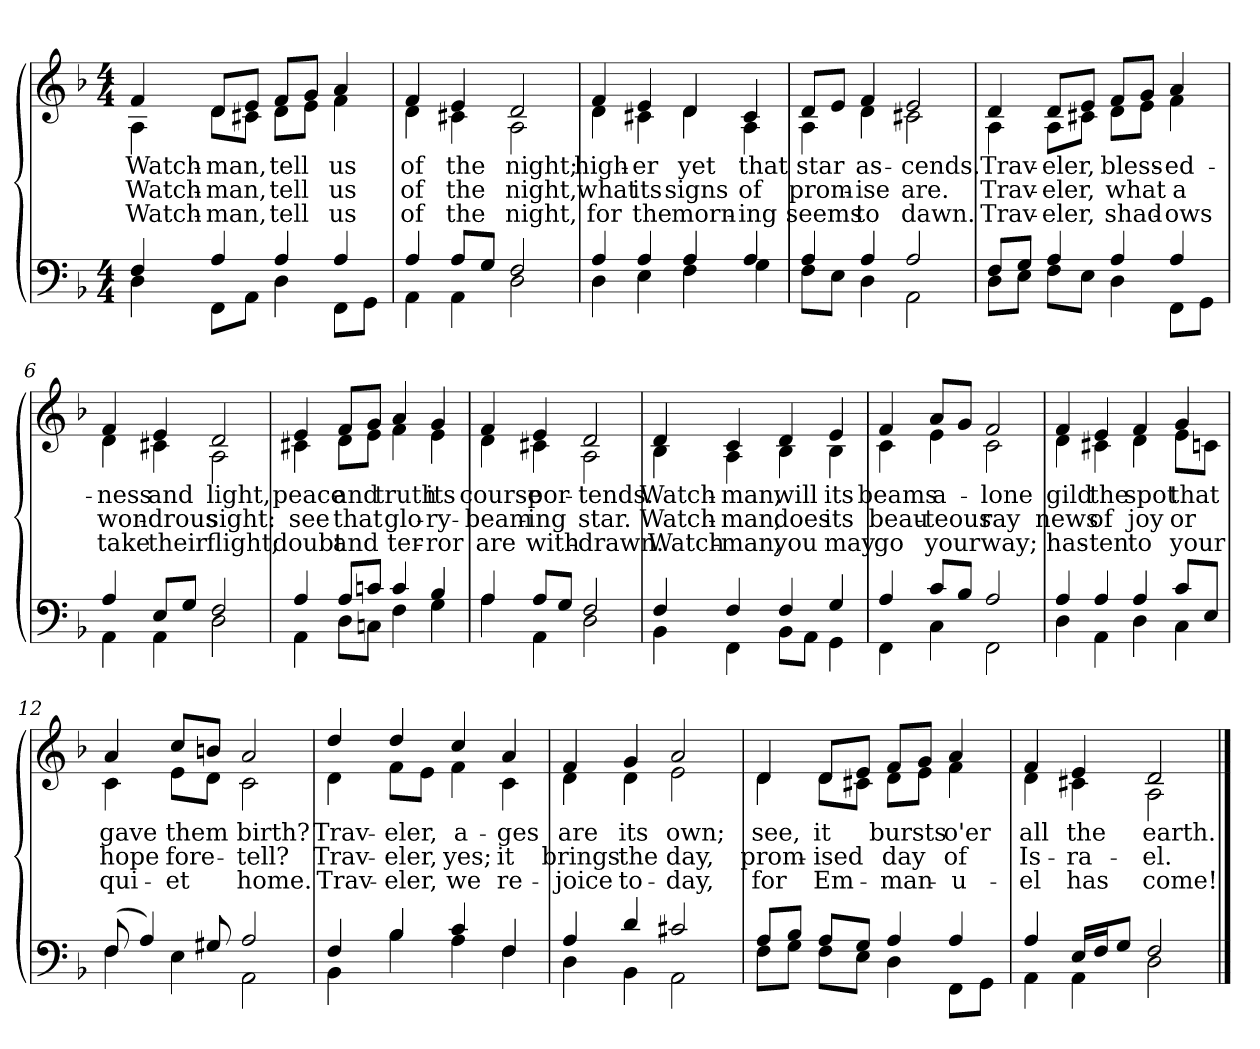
**kern	**kern	**text	**text	**text
*part2	*part1	*part1	*part1	*part1
*staff2	*staff1	*staff1	*staff1	*staff1
*clefF4	*clefG2	*	*	*
*k[b-]	*k[b-]	*	*	*
*M4/4	*M4/4	*	*	*
=1	=1	=1	=1	=1
*^	*	*	*	*
!	!	!LO:TX:b:i:t=Verse	!	!	!
!	!	!	!LO:LY:b	!LO:LY:b	!LO:LY:b
*	*	*^	*	*	*
4F/	4D\	4f/	4A\	Watch-	Watch-	Watch-
!	!	!	!	!LO:LY:b	!LO:LY:b	!LO:LY:b
4A/	8FF\L	8d/L	8d\L	-man,	-man,	-man,
.	8AA\J	8e/J	8c#X\J	.	.	.
!	!	!	!	!LO:LY:b	!LO:LY:b	!LO:LY:b
4A/	4D\	8f/L	8d\L	tell	tell	tell
.	.	8g/J	8e\J	.	.	.
!	!	!	!	!LO:LY:b	!LO:LY:b	!LO:LY:b
4A/	8FF\L	4a/	4f\	us	us	us
.	8GG\J	.	.	.	.	.
=2	=2	=2	=2	=2	=2	=2
!	!	!	!	!LO:LY:b	!LO:LY:b	!LO:LY:b
4A/	4AA\	4f/	4d\	of	of	of
!	!	!	!	!LO:LY:b	!LO:LY:b	!LO:LY:b
8A/L	4AA\	4e/	4c#X\	the	the	the
8G/J	.	.	.	.	.	.
!	!	!	!	!LO:LY:b	!LO:LY:b	!LO:LY:b
2F/	2D\	2d/	2A\	night;	night,	night,
!!LO:LB:g=z	!!
=3	=3	=3	=3	=3	=3	=3
!	!	!	!	!LO:LY:b	!LO:LY:b	!LO:LY:b
4A/	4D\	4f/	4d\	high-	what	for
!	!	!	!	!LO:LY:b	!LO:LY:b	!LO:LY:b
4A/	4E\	4e/	4c#X\	-er	its	the
!	!	!	!	!LO:LY:b	!LO:LY:b	!LO:LY:b
4A/	4F\	4d/	4d\	yet	signs	morn-
!	!	!	!	!LO:LY:b	!LO:LY:b	!LO:LY:b
4A/	4G\	4c#i/	4A\	that	of	-ing
=4	=4	=4	=4	=4	=4	=4
!	!	!	!	!LO:LY:b	!LO:LY:b	!LO:LY:b
4A/	8F\L	8d/L	4A\	star	prom-	seems
.	8E\J	8e/J	.	.	.	.
!	!	!	!	!LO:LY:b	!LO:LY:b	!LO:LY:b
4A/	4D\	4f/	4d\	as-	-ise	to
!	!	!	!	!LO:LY:b	!LO:LY:b	!LO:LY:b
2A/	2AA\	2e/	2c#X\	-cends.	are.	dawn.
!!LO:LB:g=z	!!
=5	=5	=5	=5	=5	=5	=5
!	!	!	!	!LO:LY:b	!LO:LY:b	!LO:LY:b
8F/L	8D\L	4d/	4A\	Trav-	Trav-	Trav-
8G/J	8E\J	.	.	.	.	.
!	!	!	!	!LO:LY:b	!LO:LY:b	!LO:LY:b
4A/	8F\L	8d/L	8A\L	-eler,	-eler,	-eler,
.	8E\J	8e/J	8c#X\J	.	.	.
!	!	!	!	!LO:LY:b	!LO:LY:b	!LO:LY:b
4A/	4D\	8f/L	8d\L	bless-	what	shad-
.	.	8g/J	8e\J	.	.	.
!	!	!	!	!LO:LY:b	!LO:LY:b	!LO:LY:b
4A/	8FF\L	4a/	4f\	-ed-	a	-ows
.	8GG\J	.	.	.	.	.
=6	=6	=6	=6	=6	=6	=6
!	!	!	!	!LO:LY:b	!LO:LY:b	!LO:LY:b
4A/	4AA\	4f/	4d\	-ness	won-	take
!	!	!	!	!LO:LY:b	!LO:LY:b	!LO:LY:b
8E/L	4AA\	4e/	4c#X\	and	-drous	their
8G/J	.	.	.	.	.	.
!	!	!	!	!LO:LY:b	!LO:LY:b	!LO:LY:b
2F/	2D\	2d/	2A\	light,	sight:	flight;
!!LO:LB:g=z	!!
=7	=7	=7	=7	=7	=7	=7
!	!	!	!	!LO:LY:b	!LO:LY:b	!LO:LY:b
4A/	4AA\	4e/	4c#X\	peace	see	doubt
!	!	!	!	!LO:LY:b	!LO:LY:b	!LO:LY:b
8A/L	8D\L	8f/L	8d\L	and	that	and
8cni/J	8Cni\J	8g/J	8e\J	.	.	.
!	!	!	!	!LO:LY:b	!LO:LY:b	!LO:LY:b
4c/	4F\	4a/	4f\	truth	glo-	ter-
!	!	!	!	!LO:LY:b	!LO:LY:b	!LO:LY:b
4B-/	4G\	4g/	4e\	its	-ry--	-ror
=8	=8	=8	=8	=8	=8	=8
!	!	!	!	!LO:LY:b	!LO:LY:b	!LO:LY:b
4A/	4A\	4f/	4d\	course	-beam-	are
!	!	!	!	!LO:LY:b	!LO:LY:b	!LO:LY:b
8A/L	4AA\	4e/	4c#X\	por-	-ing	with-
8G/J	.	.	.	.	.	.
!	!	!	!	!LO:LY:b	!LO:LY:b	!LO:LY:b
2F/	2D\	2d/	2A\	-tends.	star.	-drawn.
!!LO:LB:g=z	!!
=9	=9	=9	=9	=9	=9	=9
!	!	!	!	!LO:LY:b	!LO:LY:b	!LO:LY:b
4F/	4BB-\	4d/	4B-\	Watch-	Watch-	Watch-
!	!	!	!	!LO:LY:b	!LO:LY:b	!LO:LY:b
4F/	4FF\	4c/	4A\	-man,	-man,	-man,
!	!	!	!	!LO:LY:b	!LO:LY:b	!LO:LY:b
4F/	8BB-\L	4d/	4B-\	will	does	you
.	8AA\J	.	.	.	.	.
!	!	!	!	!LO:LY:b	!LO:LY:b	!LO:LY:b
4G/	4GG\	4e/	4B-\	its	its	may
=10	=10	=10	=10	=10	=10	=10
!	!	!	!	!LO:LY:b	!LO:LY:b	!LO:LY:b
4A/	4FF\	4f/	4c\	beams	beau-	go
!	!	!	!	!LO:LY:b	!LO:LY:b	!LO:LY:b
8c/L	4C\	8a/L	4e\	a-	-teous	your
8B-/J	.	8g/J	.	.	.	.
!	!	!	!	!LO:LY:b	!LO:LY:b	!LO:LY:b
2A/	2FF\	2f/	2c\	-lone	ray	way;
!!LO:LB:g=z	!!
=11	=11	=11	=11	=11	=11	=11
!	!	!	!	!LO:LY:b	!LO:LY:b	!LO:LY:b
4A/	4D\	4f/	4d\	gild	news	has-
!	!	!	!	!LO:LY:b	!LO:LY:b	!LO:LY:b
4A/	4AA\	4e/	4c#X\	the	of	-ten
!	!	!	!	!LO:LY:b	!LO:LY:b	!LO:LY:b
4A/	4D\	4f/	4d\	spot	joy	to
!	!	!	!	!LO:LY:b	!LO:LY:b	!LO:LY:b
8c/L	4C\	4g/	8e\L	that	or	your
8E/J	.	.	8cn\J	.	.	.
=12	=12	=12	=12	=12	=12	=12
!	!	!	!	!LO:LY:b	!LO:LY:b	!LO:LY:b
(>8F/	4F\	4a/	4c\	gave	hope	qui-
4A/)	.	.	.	.	.	.
!	!	!	!	!LO:LY:b	!LO:LY:b	!LO:LY:b
.	4E\	8cc/L	8e\L	them	fore-	-et
8G#X/	.	8bn/J	8d\J	.	.	.
!	!	!	!	!LO:LY:b	!LO:LY:b	!LO:LY:b
2A/	2AA\	2a/	2c\	birth?	-tell?	home.
!!LO:LB:g=z	!!
=13	=13	=13	=13	=13	=13	=13
!	!	!	!	!LO:LY:b	!LO:LY:b	!LO:LY:b
4F/	4BB-\	4dd/	4d\	Trav-	Trav-	Trav-
!	!	!	!	!LO:LY:b	!LO:LY:b	!LO:LY:b
4B-/	4B-\	4dd/	8f\L	-eler,	-eler,	-eler,
.	.	.	8e\J	.	.	.
!	!	!	!	!LO:LY:b	!LO:LY:b	!LO:LY:b
4c/	4A\	4cc/	4f\	a-	yes;	we
!	!	!	!	!LO:LY:b	!LO:LY:b	!LO:LY:b
4F/	4F\	4a/	4c\	-ges	it	re-
=14	=14	=14	=14	=14	=14	=14
!	!	!	!	!LO:LY:b	!LO:LY:b	!LO:LY:b
4A/	4D\	4f/	4d\	are	brings	-joice
!	!	!	!	!LO:LY:b	!LO:LY:b	!LO:LY:b
4d/	4BB-\	4g/	4d\	its	the	to-
!	!	!	!	!LO:LY:b	!LO:LY:b	!LO:LY:b
2c#X/	2AA\	2a/	2e\	own;	day,	-day,
!!LO:LB:g=z	!!
=15	=15	=15	=15	=15	=15	=15
!	!	!	!	!LO:LY:b	!LO:LY:b	!LO:LY:b
8A/L	8F\L	4d/	4d\	see,	prom-	for
8B-/J	8G\J	.	.	.	.	.
!	!	!	!	!LO:LY:b	!LO:LY:b	!LO:LY:b
8A/L	8F\L	8d/L	8d\L	it	-ised	Em-
8G/J	8E\J	8e/J	8c#X\J	.	.	.
!	!	!	!	!LO:LY:b	!LO:LY:b	!LO:LY:b
4A/	4D\	8f/L	8d\L	bursts	day	-man-
.	.	8g/J	8e\J	.	.	.
!	!	!	!	!LO:LY:b	!LO:LY:b	!LO:LY:b
4A/	8FF\L	4a/	4f\	o'er	of	-u-
.	8GG\J	.	.	.	.	.
=16	=16	=16	=16	=16	=16	=16
!	!	!	!	!LO:LY:b	!LO:LY:b	!LO:LY:b
4A/	4AA\	4f/	4d\	all	Is-	-el
!	!	!	!	!LO:LY:b	!LO:LY:b	!LO:LY:b
16E/LL	4AA\	4e/	4c#X\	the	-ra-	has
16F/J	.	.	.	.	.	.
8G/J	.	.	.	.	.	.
!	!	!	!	!LO:LY:b	!LO:LY:b	!LO:LY:b
2F/	2D\	2d/	2A\	earth.	-el.	come!
*v	*v	*	*	*	*	*
*	*v	*v	*	*	*
==	==	==	==	==
*-	*-	*-	*-	*-
